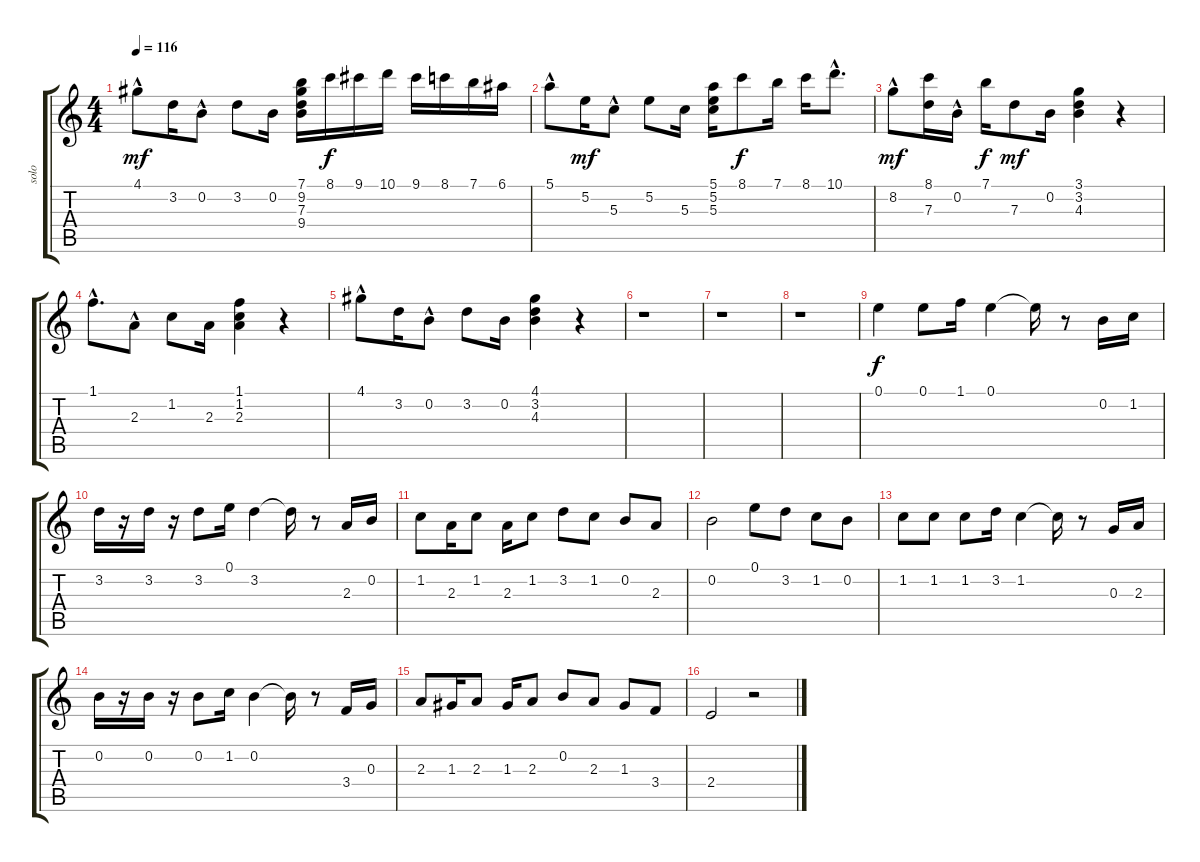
\track ("solo" "solo") {instrument acousticguitarnylon}
\staff {score tabs}
\tuning (E4 B3 G3 D3 A2 E2) {hide}
\ts (4 4)
\tempo 116
\clef g2
\ks c
4.1{hac}.8{dy mf} 3.2.16 0.2{hac}.8 3.2.8 0.2.16 (7.1 9.2 7.3 9.4).16 8.1.16{dy f} 9.1.16 10.1.16 9.1.16 8.1.16 7.1.16 6.1.16 |
5.1{hac}.8 5.2.16{dy mf} 5.3{hac}.8 5.2.8 5.3.16 (5.1 5.2 5.3).16 8.1.8{dy f} 7.1.16 8.1.16 10.1{hac}.8{d} |
8.2{hac}.8{dy mf} (8.1 7.3).16 0.2{hac}.16 7.1.16{dy f} 7.3.8{dy mf} 0.2.16 (3.1 3.2 4.3).4 r.4 |
1.1{hac}.8{d} 2.3{hac}.8 1.2.8 2.3.16 (1.1 1.2 2.3).4 r.4 |
4.1{hac}.8 3.2.16 0.2{hac}.8 3.2.8 0.2.16 (4.1 3.2 4.3).4 r.4 |
r.1 |
r.1 |
r.1 |
0.1.4{dy f} 0.1.8 1.1.16 0.1.4 0.1{t}.16 r.8 0.2.16 1.2.16 |
3.2.16 r.16 3.2.16 r.16 3.2.8 0.1.16 3.2.4 3.2{t}.16 r.8 2.3.16 0.2.16 |
1.2.8 2.3.16 1.2.8 2.3.16 1.2.8 3.2.8 1.2.8 0.2.8 2.3.8 |
0.2.2 0.1.8 3.2.8 1.2.8 0.2.8 |
1.2.8 1.2.8 1.2.8 3.2.16 1.2.4 1.2{t}.16 r.8 0.3.16 2.3.16 |
0.2.16 r.16 0.2.16 r.16 0.2.8 1.2.16 0.2.4 0.2{t}.16 r.8 3.4.16 0.3.16 |
2.3.8 1.3.16 2.3.8 1.3.16 2.3.8 0.2.8 2.3.8 1.3.8 3.4.8 |
2.4.2 r.2
